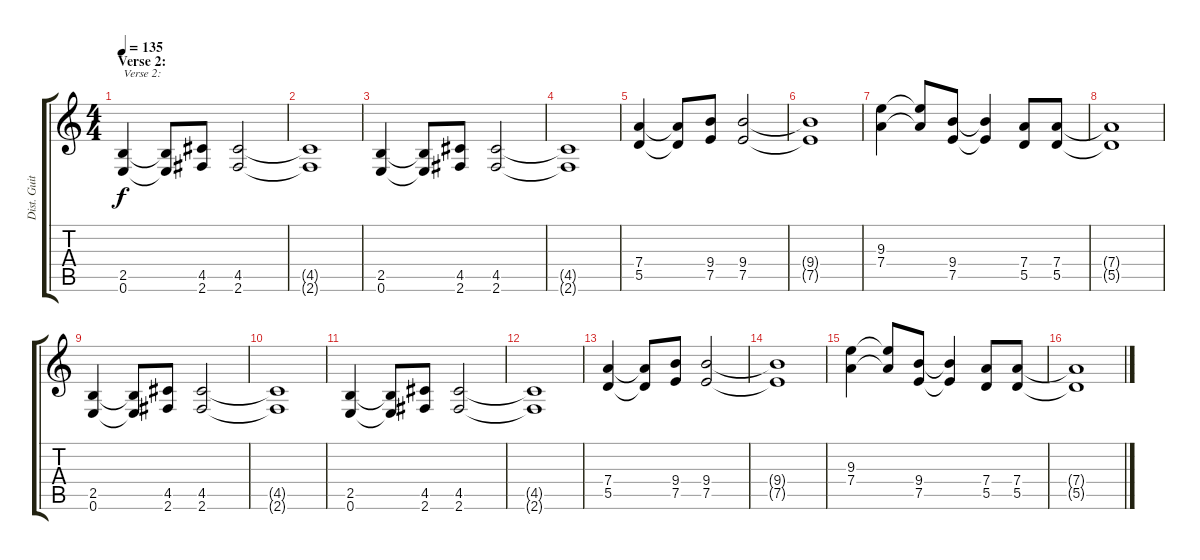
\track ("Dist. Guitar 1" "Dist. Guit") {instrument distortionguitar}
\staff {score tabs}
\tuning (E4 B3 G3 D3 A2 E2) {hide}
\ts (4 4)
\section ("" "Verse 2:")
\tempo 135
\clef g2
\ks c
(2.5 0.6).4{txt "Verse 2:" dy f} (2.5{t} 0.6{t}).8 (4.5 2.6).8 (4.5 2.6).2 |
(4.5{t} 2.6{t}).1 |
(2.5 0.6).4 (2.5{t} 0.6{t}).8 (4.5 2.6).8 (4.5 2.6).2 |
(4.5{t} 2.6{t}).1 |
(7.4 5.5).4 (7.4{t} 5.5{t}).8 (9.4 7.5).8 (9.4 7.5).2 |
(9.4{t} 7.5{t}).1 |
(9.3 7.4).4 (9.3{t} 7.4{t}).8 (9.4 7.5).8 (9.4{t} 7.5{t}).4 (7.4 5.5).8 (7.4 5.5).8 |
(7.4{t} 5.5{t}).1 |
(2.5 0.6).4 (2.5{t} 0.6{t}).8 (4.5 2.6).8 (4.5 2.6).2 |
(4.5{t} 2.6{t}).1 |
(2.5 0.6).4 (2.5{t} 0.6{t}).8 (4.5 2.6).8 (4.5 2.6).2 |
(4.5{t} 2.6{t}).1 |
(7.4 5.5).4 (7.4{t} 5.5{t}).8 (9.4 7.5).8 (9.4 7.5).2 |
(9.4{t} 7.5{t}).1 |
(9.3 7.4).4 (9.3{t} 7.4{t}).8 (9.4 7.5).8 (9.4{t} 7.5{t}).4 (7.4 5.5).8 (7.4 5.5).8 |
(7.4{t} 5.5{t}).1
